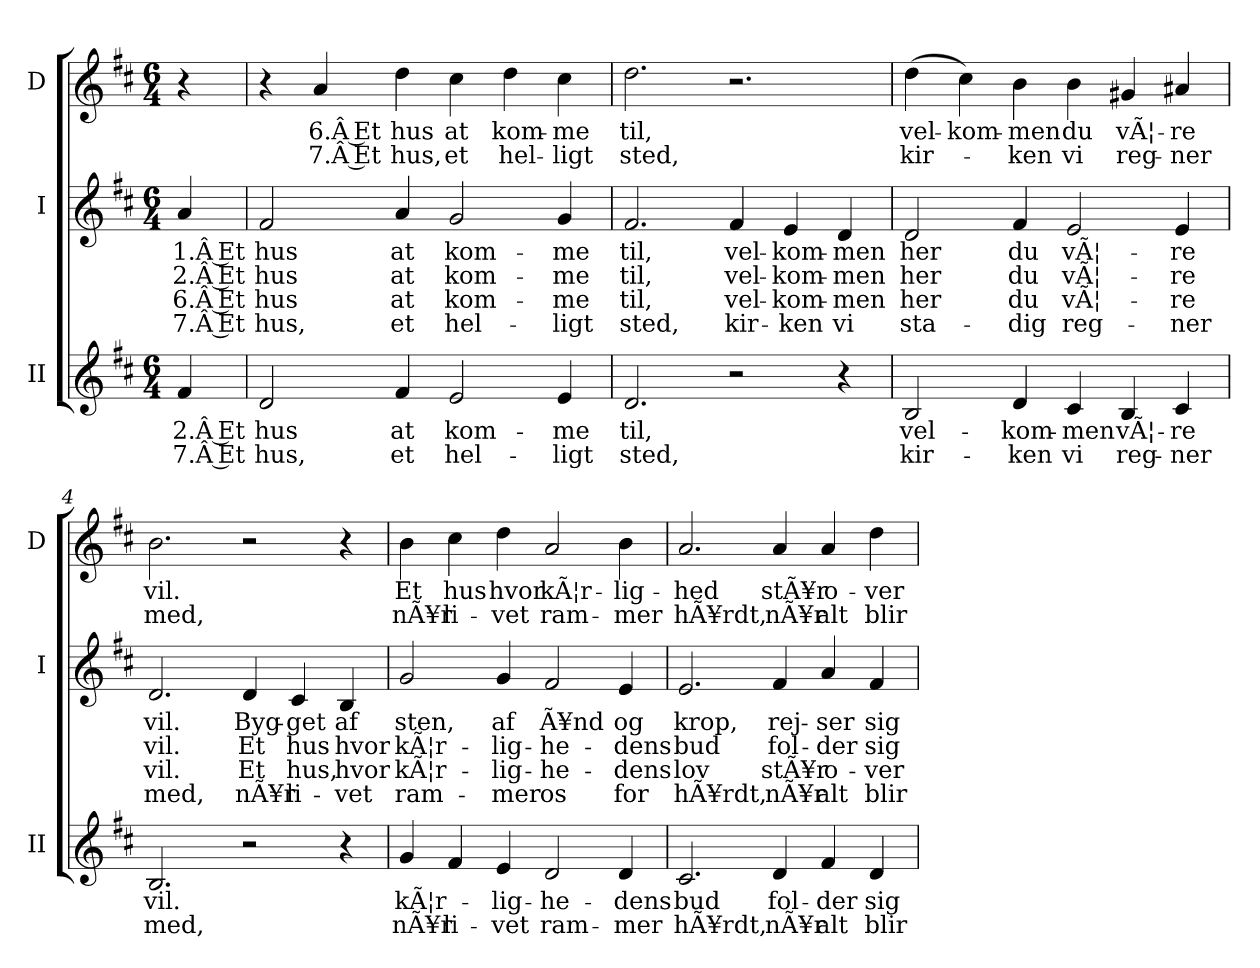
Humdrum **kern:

**kern	**text	**text	**kern	**text	**text	**text	**text	**kern	**text	**text
*part3	*part3	*part3	*part2	*part2	*part2	*part2	*part2	*part1	*part1	*part1
*staff3	*staff3	*staff3	*staff2	*staff2	*staff2	*staff2	*staff2	*staff1	*staff1	*staff1
*I"II	*	*	*I"I	*	*	*	*	*I"D	*	*
*I'II	*	*	*I'I	*	*	*	*	*I'D	*	*
*clefG2	*	*	*clefG2	*	*	*	*	*clefG2	*	*
*k[f#c#]	*	*	*k[f#c#]	*	*	*	*	*k[f#c#]	*	*
*M6/4	*	*	*M6/4	*	*	*	*	*M6/4	*	*
=	=	=	=	=	=	=	=	=	=	=
!	!LO:LY:b	!LO:LY:b	!	!LO:LY:b	!LO:LY:b	!LO:LY:b	!LO:LY:b	!	!	!
4f#/	2.Â Et	7.Â Et	4a/	1.Â Et	2.Â Et	6.Â Et	7.Â Et	4r	.	.
=1	=1	=1	=1	=1	=1	=1	=1	=1	=1	=1
!	!LO:LY:b	!LO:LY:b	!	!LO:LY:b	!LO:LY:b	!LO:LY:b	!LO:LY:b	!	!	!
2d/	hus	hus,	2f#/	hus	hus	hus	hus,	4r	.	.
!	!	!	!	!	!	!	!	!	!LO:LY:b	!LO:LY:b
.	.	.	.	.	.	.	.	4a/	6.Â Et	7.Â Et
!	!LO:LY:b	!LO:LY:b	!	!LO:LY:b	!LO:LY:b	!LO:LY:b	!LO:LY:b	!	!LO:LY:b	!LO:LY:b
4f#/	at	et	4a/	at	at	at	et	4dd\	hus	hus,
!	!LO:LY:b	!LO:LY:b	!	!LO:LY:b	!LO:LY:b	!LO:LY:b	!LO:LY:b	!	!LO:LY:b	!LO:LY:b
2e/	kom-	hel-	2g/	kom-	kom-	kom-	hel-	4cc#\	at	et
!	!	!	!	!	!	!	!	!	!LO:LY:b	!LO:LY:b
.	.	.	.	.	.	.	.	4dd\	kom-	hel-
!	!LO:LY:b	!LO:LY:b	!	!LO:LY:b	!LO:LY:b	!LO:LY:b	!LO:LY:b	!	!LO:LY:b	!LO:LY:b
4e/	-me	-ligt	4g/	-me	-me	-me	-ligt	4cc#\	-me	-ligt
=2	=2	=2	=2	=2	=2	=2	=2	=2	=2	=2
!	!LO:LY:b	!LO:LY:b	!	!LO:LY:b	!LO:LY:b	!LO:LY:b	!LO:LY:b	!	!LO:LY:b	!LO:LY:b
2.d/	til,	sted,	2.f#/	til,	til,	til,	sted,	2.dd\	til,	sted,
!	!	!	!	!LO:LY:b	!LO:LY:b	!LO:LY:b	!LO:LY:b	!	!	!
2r	.	.	4f#/	vel-	vel-	vel-	kir-	2.r	.	.
!	!	!	!	!LO:LY:b	!LO:LY:b	!LO:LY:b	!LO:LY:b	!	!	!
.	.	.	4e/	-kom-	-kom-	-kom-	-ken	.	.	.
!	!	!	!	!LO:LY:b	!LO:LY:b	!LO:LY:b	!LO:LY:b	!	!	!
4r	.	.	4d/	-men	-men	-men	vi	.	.	.
=3	=3	=3	=3	=3	=3	=3	=3	=3	=3	=3
!	!LO:LY:b	!LO:LY:b	!	!LO:LY:b	!LO:LY:b	!LO:LY:b	!LO:LY:b	!	!LO:LY:b	!LO:LY:b
2B/	vel-	kir-	2d/	her	her	her	sta-	(4dd\	vel-	kir-
!	!	!	!	!	!	!	!	!	!LO:LY:b	!
.	.	.	.	.	.	.	.	4cc#\)	-kom-	.
!	!LO:LY:b	!LO:LY:b	!	!LO:LY:b	!LO:LY:b	!LO:LY:b	!LO:LY:b	!	!LO:LY:b	!LO:LY:b
4d/	-kom-	-ken	4f#/	du	du	du	-dig	4b\	-men	-ken
!	!LO:LY:b	!LO:LY:b	!	!LO:LY:b	!LO:LY:b	!LO:LY:b	!LO:LY:b	!	!LO:LY:b	!LO:LY:b
4c#/	-men	vi	2e/	vÃ¦-	vÃ¦-	vÃ¦-	reg-	4b\	du	vi
!	!LO:LY:b	!LO:LY:b	!	!	!	!	!	!	!LO:LY:b	!LO:LY:b
4B/	vÃ¦-	reg-	.	.	.	.	.	4g#X/	vÃ¦-	reg-
!	!LO:LY:b	!LO:LY:b	!	!LO:LY:b	!LO:LY:b	!LO:LY:b	!LO:LY:b	!	!LO:LY:b	!LO:LY:b
4c#/	-re	-ner	4e/	-re	-re	-re	-ner	4a#X/	-re	-ner
=4	=4	=4	=4	=4	=4	=4	=4	=4	=4	=4
!	!LO:LY:b	!LO:LY:b	!	!LO:LY:b	!LO:LY:b	!LO:LY:b	!LO:LY:b	!	!LO:LY:b	!LO:LY:b
2.B/	vil.	med,	2.d/	vil.	vil.	vil.	med,	2.b\	vil.	med,
!	!	!	!	!LO:LY:b	!LO:LY:b	!LO:LY:b	!LO:LY:b	!	!	!
2r	.	.	4d/	Byg-	Et	Et	nÃ¥r	2r	.	.
!	!	!	!	!LO:LY:b	!LO:LY:b	!LO:LY:b	!LO:LY:b	!	!	!
.	.	.	4c#/	-get	hus	hus,	li-	.	.	.
!	!	!	!	!LO:LY:b	!LO:LY:b	!LO:LY:b	!LO:LY:b	!	!	!
4r	.	.	4B/	af	hvor	hvor	-vet	4r	.	.
!!LO:LB:g=z
=5	=5	=5	=5	=5	=5	=5	=5	=5	=5	=5
!	!LO:LY:b	!LO:LY:b	!	!LO:LY:b	!LO:LY:b	!LO:LY:b	!LO:LY:b	!	!LO:LY:b	!LO:LY:b
4g/	kÃ¦r-	nÃ¥r	2g/	sten,	kÃ¦r-	kÃ¦r-	ram-	4b\	Et	nÃ¥r
!	!	!LO:LY:b	!	!	!	!	!	!	!LO:LY:b	!LO:LY:b
4f#/	.	li-	.	.	.	.	.	4cc#\	hus	li-
!	!LO:LY:b	!LO:LY:b	!	!LO:LY:b	!LO:LY:b	!LO:LY:b	!LO:LY:b	!	!LO:LY:b	!LO:LY:b
4e/	-lig-	-vet	4g/	af	-lig-	-lig-	-mer	4dd\	hvor	-vet
!	!LO:LY:b	!LO:LY:b	!	!LO:LY:b	!LO:LY:b	!LO:LY:b	!LO:LY:b	!	!LO:LY:b	!LO:LY:b
2d/	-he-	ram-	2f#/	Ã¥nd	-he-	-he-	os	2a/	kÃ¦r-	ram-
!	!LO:LY:b	!LO:LY:b	!	!LO:LY:b	!LO:LY:b	!LO:LY:b	!LO:LY:b	!	!LO:LY:b	!LO:LY:b
4d/	-dens	-mer	4e/	og	-dens	-dens	for	4b\	-lig-	-mer
=6	=6	=6	=6	=6	=6	=6	=6	=6	=6	=6
!	!LO:LY:b	!LO:LY:b	!	!LO:LY:b	!LO:LY:b	!LO:LY:b	!LO:LY:b	!	!LO:LY:b	!LO:LY:b
2.c#/	bud	hÃ¥rdt,	2.e/	krop,	bud	lov	hÃ¥rdt,	2.a/	-hed	hÃ¥rdt,
!	!LO:LY:b	!LO:LY:b	!	!LO:LY:b	!LO:LY:b	!LO:LY:b	!LO:LY:b	!	!LO:LY:b	!LO:LY:b
4d/	fol-	nÃ¥r	4f#/	rej-	fol-	stÃ¥r	nÃ¥r	4a/	stÃ¥r	nÃ¥r
!	!LO:LY:b	!LO:LY:b	!	!LO:LY:b	!LO:LY:b	!LO:LY:b	!LO:LY:b	!	!LO:LY:b	!LO:LY:b
4f#/	-der	alt	4a/	-ser	-der	o-	alt	4a/	o-	alt
!	!LO:LY:b	!LO:LY:b	!	!LO:LY:b	!LO:LY:b	!LO:LY:b	!LO:LY:b	!	!LO:LY:b	!LO:LY:b
4d/	sig	blir	4f#/	sig	sig	-ver	blir	4dd\	-ver	blir
=	=	=	=	=	=	=	=	=	=	=
*-	*-	*-	*-	*-	*-	*-	*-	*-	*-	*-
